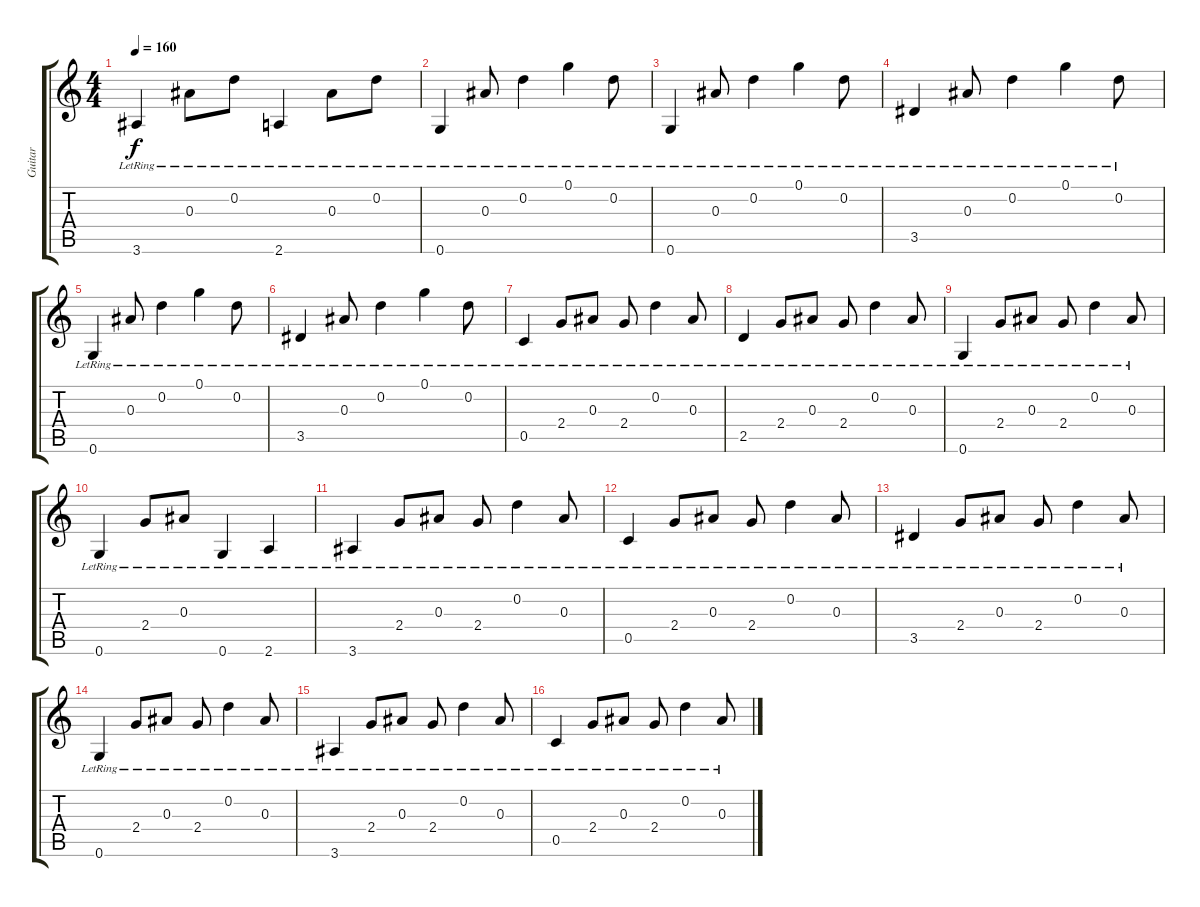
\track ("Guitar" "Guitar") {instrument acousticguitarsteel}
\staff {score tabs}
\tuning (G4 D4 Bb3 F3 C3 G2) {hide}
\ts (4 4)
\tempo 160
\clef g2
\ks c
3.6{lr}.4{dy f} 0.3{lr}.8 0.2{lr}.8 2.6{lr}.4 0.3{lr}.8 0.2{lr}.8 |
0.6{lr}.4 0.3{lr}.8 0.2{lr}.4 0.1{lr}.4 0.2{lr}.8 |
0.6{lr}.4 0.3{lr}.8 0.2{lr}.4 0.1{lr}.4 0.2{lr}.8 |
3.5{lr}.4 0.3{lr}.8 0.2{lr}.4 0.1{lr}.4 0.2{lr}.8 |
0.6{lr}.4 0.3{lr}.8 0.2{lr}.4 0.1{lr}.4 0.2{lr}.8 |
3.5{lr}.4 0.3{lr}.8 0.2{lr}.4 0.1{lr}.4 0.2{lr}.8 |
0.5{lr}.4 2.4{lr}.8 0.3{lr}.8 2.4{lr}.8 0.2{lr}.4 0.3{lr}.8 |
2.5{lr}.4 2.4{lr}.8 0.3{lr}.8 2.4{lr}.8 0.2{lr}.4 0.3{lr}.8 |
0.6{lr}.4 2.4{lr}.8 0.3{lr}.8 2.4{lr}.8 0.2{lr}.4 0.3{lr}.8 |
0.6{lr}.4 2.4{lr}.8 0.3{lr}.8 0.6{lr}.4 2.6{lr}.4 |
3.6{lr}.4 2.4{lr}.8 0.3{lr}.8 2.4{lr}.8 0.2{lr}.4 0.3{lr}.8 |
0.5{lr}.4 2.4{lr}.8 0.3{lr}.8 2.4{lr}.8 0.2{lr}.4 0.3{lr}.8 |
3.5{lr}.4 2.4{lr}.8 0.3{lr}.8 2.4{lr}.8 0.2{lr}.4 0.3{lr}.8 |
0.6{lr}.4 2.4{lr}.8 0.3{lr}.8 2.4{lr}.8 0.2{lr}.4 0.3{lr}.8 |
3.6{lr}.4 2.4{lr}.8 0.3{lr}.8 2.4{lr}.8 0.2{lr}.4 0.3{lr}.8 |
0.5{lr}.4 2.4{lr}.8 0.3{lr}.8 2.4{lr}.8 0.2{lr}.4 0.3{lr}.8
